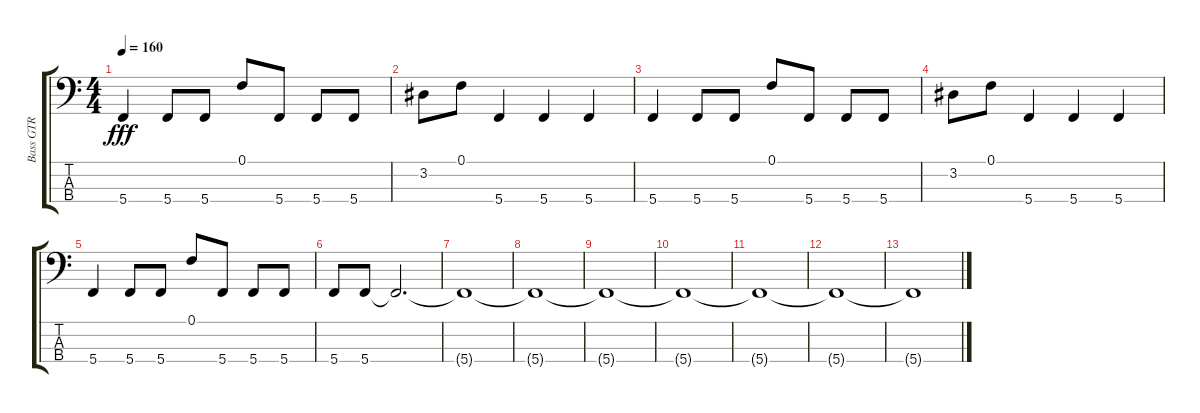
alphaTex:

\track ("Bass GTR" "Bass GTR") {instrument electricbassfinger}
\staff {score tabs}
\tuning (F2 C2 G1 C1) {hide}
\ts (4 4)
\tempo 160
\clef f4
\ks aminor
5.4.4{dy fff} 5.4.8 5.4.8 0.1.8 5.4.8 5.4.8 5.4.8 |
3.2.8 0.1.8 5.4.4 5.4.4 5.4.4 |
5.4.4 5.4.8 5.4.8 0.1.8 5.4.8 5.4.8 5.4.8 |
3.2.8 0.1.8 5.4.4 5.4.4 5.4.4 |
5.4.4 5.4.8 5.4.8 0.1.8 5.4.8 5.4.8 5.4.8 |
5.4.8 5.4.8 5.4{t}.2{d} |
5.4{t}.1 |
5.4{t}.1 |
5.4{t}.1 |
5.4{t}.1 |
5.4{t}.1 |
5.4{t}.1 |
5.4{t}.1
